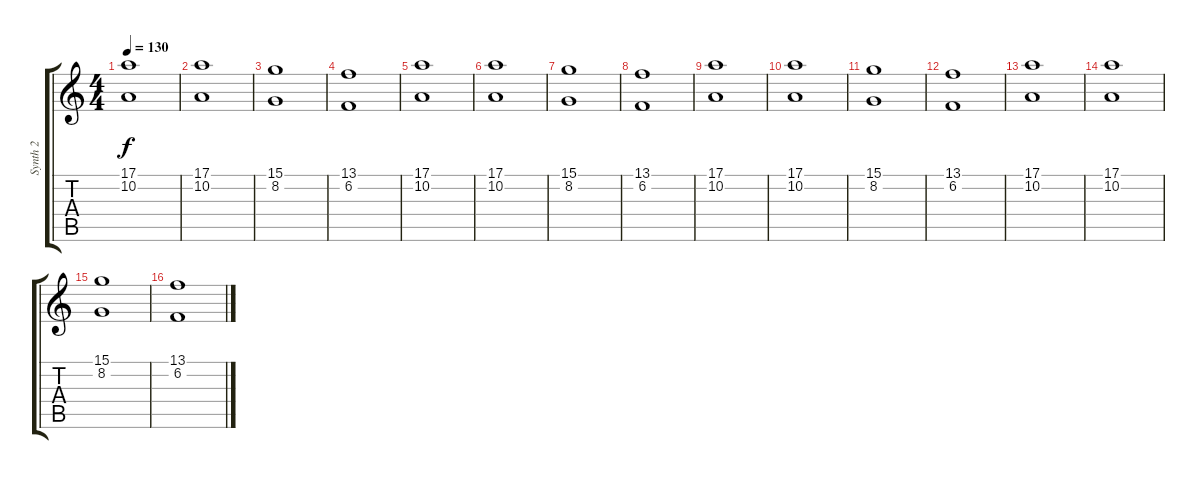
\track ("Synth 2" "Synth 2") {instrument synthstrings1}
\staff {score tabs}
\tuning (E4 B3 G3 D3 A2 E2) {hide}
\ts (4 4)
\tempo 130
\clef g2
\ks c
(17.1 10.2).1{dy f} |
(17.1 10.2).1 |
(15.1 8.2).1 |
(13.1 6.2).1 |
(17.1 10.2).1 |
(17.1 10.2).1 |
(15.1 8.2).1 |
(13.1 6.2).1 |
\section ("" "")
(17.1 10.2).1{volume 8} |
(17.1 10.2).1 |
(15.1 8.2).1 |
(13.1 6.2).1 |
(17.1 10.2).1 |
(17.1 10.2).1 |
(15.1 8.2).1 |
(13.1 6.2).1
